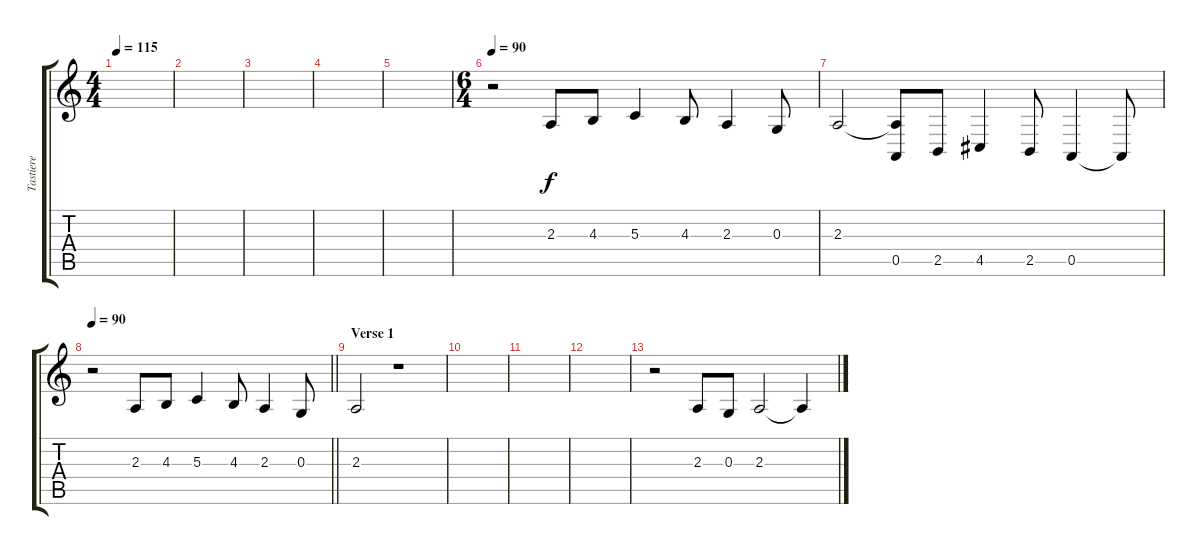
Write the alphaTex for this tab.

\track ("Tastiere" "Tastiere") {instrument stringensemble1}
\staff {score tabs}
\tuning (E4 B3 G3 D3 A2 E2) {hide}
\ts (4 4)
\tempo 115
\clef g2
\ks c
|
|
|
|
|
\ts (6 4)
\tempo 95
\tempo 90
r.2 2.3.8 4.3.8 5.3.4 4.3.8 2.3.4 0.3.8 |
2.3.2 (2.3{t} 0.5).8 2.5.8 4.5.4 2.5.8 0.5.4 0.5{t}.8 |
\tempo 90
\barLineRight lightlight
r.2 2.3.8 4.3.8 5.3.4 4.3.8 2.3.4 0.3.8 |
\section ("" "Verse 1")
2.3.2 r.1 |
|
|
|
r.2 2.3.8 0.3.8 2.3.2 2.3{t}.4
